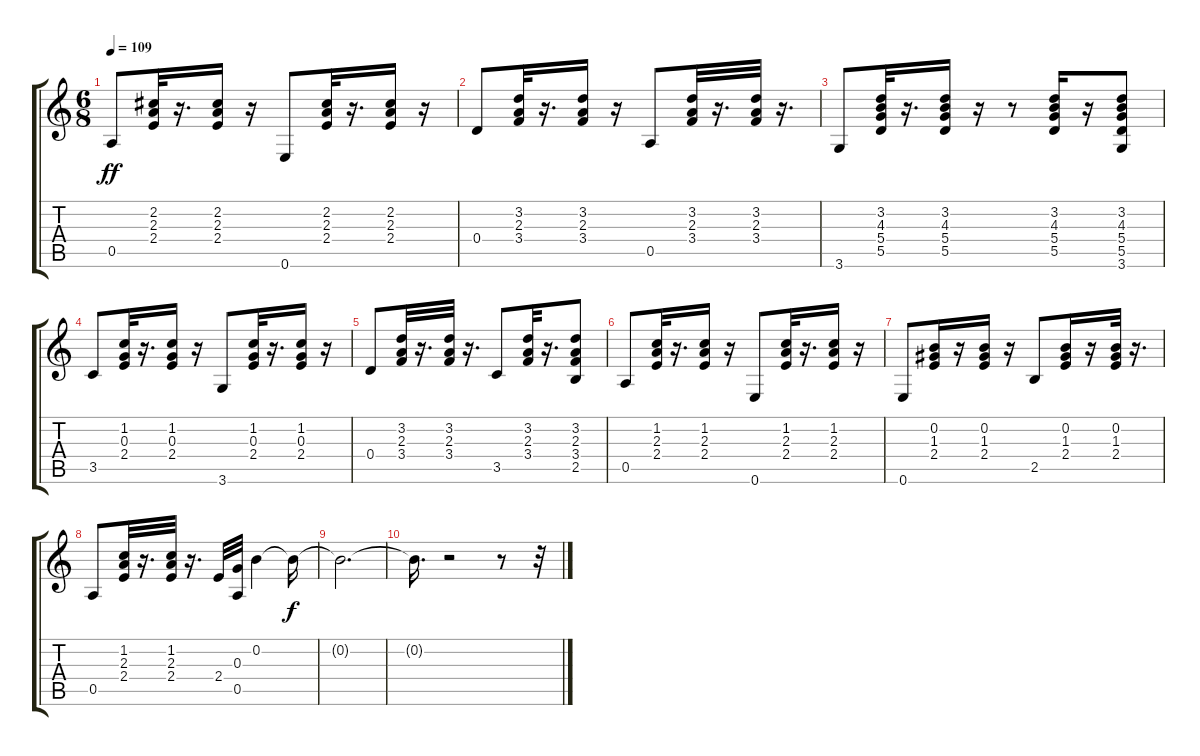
\track "" {instrument acousticguitarnylon}
\staff {score tabs}
\tuning (E4 B3 G3 D3 A2 E2) {hide}
\ts (6 8)
\tempo 109
\clef g2
\ks c
0.5.8{dy ff} (2.2 2.3 2.4).32 r.16{d} (2.2 2.3 2.4).16 r.16 0.6.8 (2.2 2.3 2.4).32 r.16{d} (2.2 2.3 2.4).16 r.16 |
0.4.8 (3.2 2.3 3.4).32 r.16{d} (3.2 2.3 3.4).16 r.16 0.5.8 (3.2 2.3 3.4).32 r.16{d} (3.2 2.3 3.4).32 r.16{d} |
3.6.8 (3.2 4.3 5.4 5.5).32 r.16{d} (3.2 4.3 5.4 5.5).16 r.16 r.8 (3.2 4.3 5.4 5.5).16 r.16 (3.2 4.3 5.4 5.5 3.6).8 |
3.5.8 (1.2 0.3 2.4).32 r.16{d} (1.2 0.3 2.4).16 r.16 3.6.8 (1.2 0.3 2.4).32 r.16{d} (1.2 0.3 2.4).16 r.16 |
0.4.8 (3.2 2.3 3.4).32 r.16{d} (3.2 2.3 3.4).32 r.16{d} 3.5.8 (3.2 2.3 3.4).32 r.16{d} (3.2 2.3 3.4 2.5).8 |
0.5.8 (1.2 2.3 2.4).32 r.16{d} (1.2 2.3 2.4).16 r.16 0.6.8 (1.2 2.3 2.4).32 r.16{d} (1.2 2.3 2.4).16 r.16 |
0.6.8 (0.2 1.3 2.4).16 r.16 (0.2 1.3 2.4).16 r.16 2.5.8 (0.2 1.3 2.4).16 r.16 (0.2 1.3 2.4).32 r.16{d} |
0.5.8 (1.2 2.3 2.4).32 r.16{d} (1.2 2.3 2.4).32 r.16{d} 2.4.32 (0.3 0.5).32 0.2.4 0.2{t}.16{dy f} |
0.2{t}.2{d} |
0.2{t}.16{d} r.2 r.8 r.32
